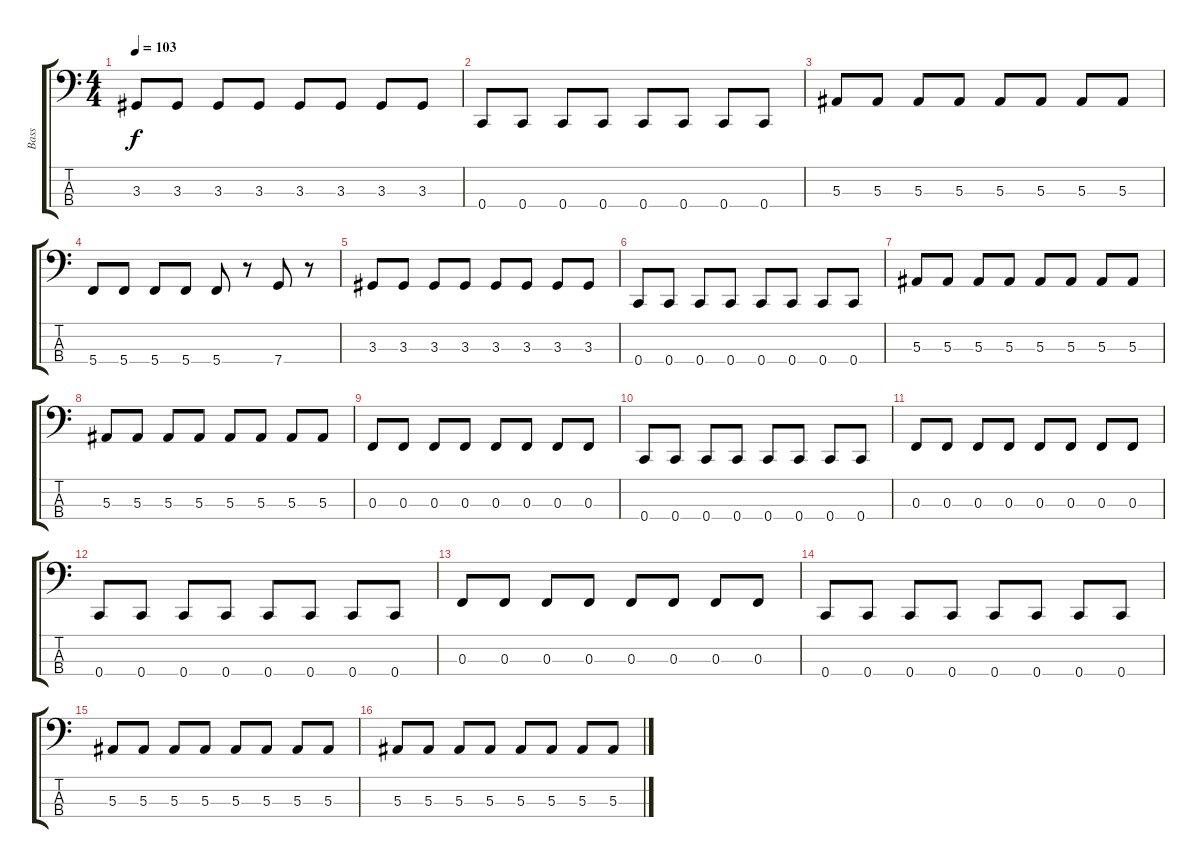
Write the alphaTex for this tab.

\track ("Bass" "Bass") {instrument electricbassfinger}
\staff {score tabs}
\tuning (Eb2 Bb1 F1 C1) {hide}
\ts (4 4)
\tempo 103
\clef f4
\ks c
3.3.8{dy f} 3.3.8 3.3.8 3.3.8 3.3.8 3.3.8 3.3.8 3.3.8 |
0.4.8 0.4.8 0.4.8 0.4.8 0.4.8 0.4.8 0.4.8 0.4.8 |
5.3.8 5.3.8 5.3.8 5.3.8 5.3.8 5.3.8 5.3.8 5.3.8 |
5.4.8 5.4.8 5.4.8 5.4.8 5.4.8 r.8 7.4.8 r.8 |
3.3.8 3.3.8 3.3.8 3.3.8 3.3.8 3.3.8 3.3.8 3.3.8 |
0.4.8 0.4.8 0.4.8 0.4.8 0.4.8 0.4.8 0.4.8 0.4.8 |
5.3.8 5.3.8 5.3.8 5.3.8 5.3.8 5.3.8 5.3.8 5.3.8 |
5.3.8 5.3.8 5.3.8 5.3.8 5.3.8 5.3.8 5.3.8 5.3.8 |
0.3.8 0.3.8 0.3.8 0.3.8 0.3.8 0.3.8 0.3.8 0.3.8 |
0.4.8 0.4.8 0.4.8 0.4.8 0.4.8 0.4.8 0.4.8 0.4.8 |
0.3.8 0.3.8 0.3.8 0.3.8 0.3.8 0.3.8 0.3.8 0.3.8 |
0.4.8 0.4.8 0.4.8 0.4.8 0.4.8 0.4.8 0.4.8 0.4.8 |
0.3.8 0.3.8 0.3.8 0.3.8 0.3.8 0.3.8 0.3.8 0.3.8 |
0.4.8 0.4.8 0.4.8 0.4.8 0.4.8 0.4.8 0.4.8 0.4.8 |
5.3.8 5.3.8 5.3.8 5.3.8 5.3.8 5.3.8 5.3.8 5.3.8 |
5.3.8 5.3.8 5.3.8 5.3.8 5.3.8 5.3.8 5.3.8 5.3.8
